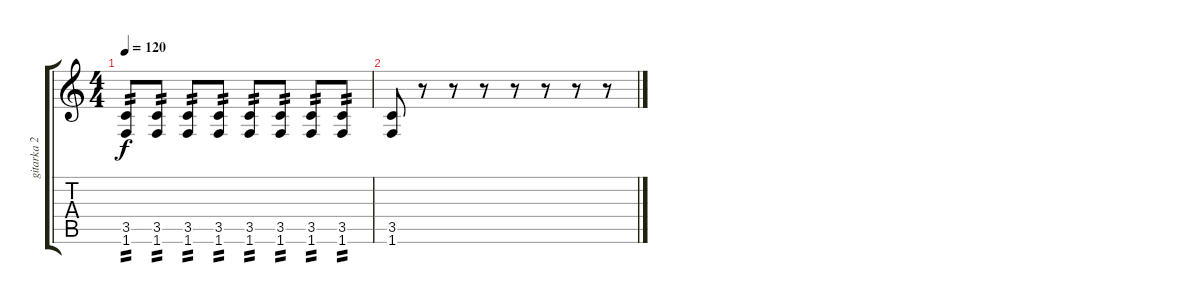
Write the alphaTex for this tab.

\track ("gitarka 2" "gitarka 2") {instrument overdrivenguitar}
\staff {score tabs}
\tuning (E4 B3 G3 D3 A2 E2) {hide}
\ts (4 4)
\tempo 120
\clef g2
\ks c
(3.5 1.6).8{tp 2 dy f} (3.5 1.6).8{tp 2} (3.5 1.6).8{tp 2} (3.5 1.6).8{tp 2} (3.5 1.6).8{tp 2} (3.5 1.6).8{tp 2} (3.5 1.6).8{tp 2} (3.5 1.6).8{tp 2} |
(3.5 1.6).8 r.8 r.8 r.8 r.8 r.8 r.8 r.8
